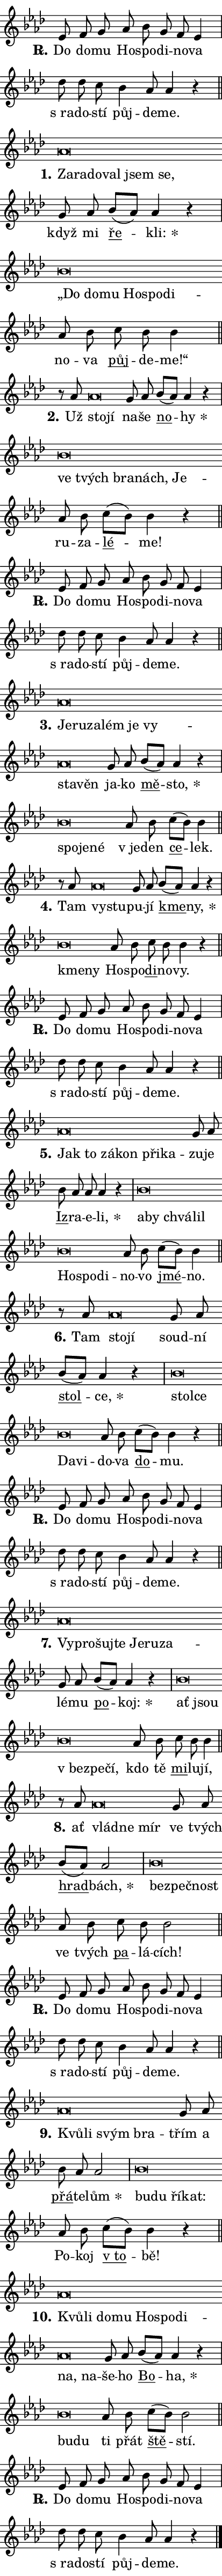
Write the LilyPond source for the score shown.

\version "2.24.0"
\header { tagline = "" }
\paper {
  indent = 0\cm
  top-margin = 0\cm
  right-margin = 0\cm
  bottom-margin = 0\cm
  left-margin = 0\cm
  paper-width = 7\cm
  page-breaking = #ly:one-page-breaking
  system-system-spacing.basic-distance = #11
  score-system-spacing.basic-distance = #11
  ragged-last = ##f
}


%% Author: Thomas Morley
%% https://lists.gnu.org/archive/html/lilypond-user/2020-05/msg00002.html
#(define (line-position grob)
"Returns position of @var[grob} in current system:
   @code{'start}, if at first time-step
   @code{'end}, if at last time-step
   @code{'middle} otherwise
"
  (let* ((col (ly:item-get-column grob))
         (ln (ly:grob-object col 'left-neighbor))
         (rn (ly:grob-object col 'right-neighbor))
         (col-to-check-left (if (ly:grob? ln) ln col))
         (col-to-check-right (if (ly:grob? rn) rn col))
         (break-dir-left
           (and
             (ly:grob-property col-to-check-left 'non-musical #f)
             (ly:item-break-dir col-to-check-left)))
         (break-dir-right
           (and
             (ly:grob-property col-to-check-right 'non-musical #f)
             (ly:item-break-dir col-to-check-right))))
        (cond ((eqv? 1 break-dir-left) 'start)
              ((eqv? -1 break-dir-right) 'end)
              (else 'middle))))

#(define (tranparent-at-line-position vctor)
  (lambda (grob)
  "Relying on @code{line-position} select the relevant enry from @var{vctor}.
Used to determine transparency,"
    (case (line-position grob)
      ((end) (not (vector-ref vctor 0)))
      ((middle) (not (vector-ref vctor 1)))
      ((start) (not (vector-ref vctor 2))))))

noteHeadBreakVisibility =
#(define-music-function (break-visibility)(vector?)
"Makes @code{NoteHead}s transparent relying on @var{break-visibility}"
#{
  \override NoteHead.transparent =
    #(tranparent-at-line-position break-visibility)
#})

#(define delete-ledgers-for-transparent-note-heads
  (lambda (grob)
    "Reads whether a @code{NoteHead} is transparent.
If so this @code{NoteHead} is removed from @code{'note-heads} from
@var{grob}, which is supposed to be @code{LedgerLineSpanner}.
As a result ledgers are not printed for this @code{NoteHead}"
    (let* ((nhds-array (ly:grob-object grob 'note-heads))
           (nhds-list
             (if (ly:grob-array? nhds-array)
                 (ly:grob-array->list nhds-array)
                 '()))
           ;; Relies on the transparent-property being done before
           ;; Staff.LedgerLineSpanner.after-line-breaking is executed.
           ;; This is fragile ...
           (to-keep
             (remove
               (lambda (nhd)
                 (ly:grob-property nhd 'transparent #f))
               nhds-list)))
      ;; TODO find a better method to iterate over grob-arrays, similiar
      ;; to filter/remove etc for lists
      ;; For now rebuilt from scratch
      (set! (ly:grob-object grob 'note-heads)  '())
      (for-each
        (lambda (nhd)
          (ly:pointer-group-interface::add-grob grob 'note-heads nhd))
        to-keep))))

hideNotes = {
  \noteHeadBreakVisibility #begin-of-line-visible
}
unHideNotes = {
  \noteHeadBreakVisibility #all-visible
}

% work-around for resetting accidentals
% https://lilypond.org/doc/v2.23/Documentation/notation/displaying-rhythms#unmetered-music
cadenzaMeasure = {
  \cadenzaOff
  \partial 1024 s1024
  \cadenzaOn
}

#(define-markup-command (accent layout props text) (markup?)
  "Underline accented syllable"
  (interpret-markup layout props
    #{\markup \override #'(offset . 4.3) \underline { #text }#}))

responsum = \markup \concat {
  "R" \hspace #-1.05 \path #0.1 #'((moveto 0 0.07) (lineto 0.9 0.8)) \hspace #0.05 "."
}

\layout {
    \context {
        \Staff
        \remove "Time_signature_engraver"
        \override LedgerLineSpanner.after-line-breaking = #delete-ledgers-for-transparent-note-heads
    }
    \context {
        \Voice {
            \override NoteHead.output-attributes = #'((class . "notehead"))
            \override Hairpin.height = #0.55
        }
    }
    \context {
        \Lyrics {
            \override StanzaNumber.output-attributes = #'((class . "stanzanumber"))
            \override LyricSpace.minimum-distance = #0.9
            \override LyricText.font-name = #"TeX Gyre Schola"
            \override LyricText.font-size = 1
            \override StanzaNumber.font-name = #"TeX Gyre Schola Bold"
            \override StanzaNumber.font-size = 1
        }
    }
}

% magnetic-lyrics.ily
%
%   written by
%     Jean Abou Samra <jean@abou-samra.fr>
%     Werner Lemberg <wl@gnu.org>
%
%   adapted by
%     Jiri Hon <jiri.hon@gmail.com>
%
% Version 2022-Apr-15

% https://www.mail-archive.com/lilypond-user@gnu.org/msg149350.html

#(define (Left_hyphen_pointer_engraver context)
   "Collect syllable-hyphen-syllable occurrences in lyrics and store
them in properties.  This engraver only looks to the left.  For
example, if the lyrics input is @code{foo -- bar}, it does the
following.

@itemize @bullet
@item
Set the @code{text} property of the @code{LyricHyphen} grob between
@q{foo} and @q{bar} to @code{foo}.

@item
Set the @code{left-hyphen} property of the @code{LyricText} grob with
text @q{foo} to the @code{LyricHyphen} grob between @q{foo} and
@q{bar}.
@end itemize

Use this auxiliary engraver in combination with the
@code{lyric-@/text::@/apply-@/magnetic-@/offset!} hook."
   (let ((hyphen #f)
         (text #f))
     (make-engraver
      (acknowledgers
       ((lyric-syllable-interface engraver grob source-engraver)
        (set! text grob)))
      (end-acknowledgers
       ((lyric-hyphen-interface engraver grob source-engraver)
        ;(when (not (grob::has-interface grob 'lyric-space-interface))
          (set! hyphen grob)));)
      ((stop-translation-timestep engraver)
       (when (and text hyphen)
         (ly:grob-set-object! text 'left-hyphen hyphen))
       (set! text #f)
       (set! hyphen #f)))))

#(define (lyric-text::apply-magnetic-offset! grob)
   "If the space between two syllables is less than the value in
property @code{LyricText@/.details@/.squash-threshold}, move the right
syllable to the left so that it gets concatenated with the left
syllable.

Use this function as a hook for
@code{LyricText@/.after-@/line-@/breaking} if the
@code{Left_@/hyphen_@/pointer_@/engraver} is active."
   (let ((hyphen (ly:grob-object grob 'left-hyphen #f)))
     (when hyphen
       (let ((left-text (ly:spanner-bound hyphen LEFT)))
         (when (grob::has-interface left-text 'lyric-syllable-interface)
           (let* ((common (ly:grob-common-refpoint grob left-text X))
                  (this-x-ext (ly:grob-extent grob common X))
                  (left-x-ext
                   (begin
                     ;; Trigger magnetism for left-text.
                     (ly:grob-property left-text 'after-line-breaking)
                     (ly:grob-extent left-text common X)))
                  ;; `delta` is the gap width between two syllables.
                  (delta (- (interval-start this-x-ext)
                            (interval-end left-x-ext)))
                  (details (ly:grob-property grob 'details))
                  (threshold (assoc-get 'squash-threshold details 0.2)))
             (when (< delta threshold)
               (let* (;; We have to manipulate the input text so that
                      ;; ligatures crossing syllable boundaries are not
                      ;; disabled.  For languages based on the Latin
                      ;; script this is essentially a beautification.
                      ;; However, for non-Western scripts it can be a
                      ;; necessity.
                      (lt (ly:grob-property left-text 'text))
                      (rt (ly:grob-property grob 'text))
                      (is-space (grob::has-interface hyphen 'lyric-space-interface))
                      (space (if is-space " " ""))
                      (space-markup (grob-interpret-markup grob " "))
                      (space-size (interval-length (ly:stencil-extent space-markup X)))
                      (extra-delta (if is-space space-size 0))
                      ;; Append new syllable.
                      (ltrt-space (if (and (string? lt) (string? rt))
                                (string-append lt space rt)
                                (make-concat-markup (list lt space rt))))
                      ;; Right-align `ltrt` to the right side.
                      (ltrt-space-markup (grob-interpret-markup
                               grob
                               (make-translate-markup
                                (cons (interval-length this-x-ext) 0)
                                (make-right-align-markup ltrt-space)))))
                 (begin
                   ;; Don't print `left-text`.
                   (ly:grob-set-property! left-text 'stencil #f)
                   ;; Set text and stencil (which holds all collected
                   ;; syllables so far) and shift it to the left.
                   (ly:grob-set-property! grob 'text ltrt-space)
                   (ly:grob-set-property! grob 'stencil ltrt-space-markup)
                   (ly:grob-translate-axis! grob (- (- delta extra-delta)) X))))))))))


#(define (lyric-hyphen::displace-bounds-first grob)
   ;; Make very sure this callback isn't triggered too early.
   (let ((left (ly:spanner-bound grob LEFT))
         (right (ly:spanner-bound grob RIGHT)))
     (ly:grob-property left 'after-line-breaking)
     (ly:grob-property right 'after-line-breaking)
     (ly:lyric-hyphen::print grob)))

squashThreshold = #0.4

\layout {
  \context {
    \Lyrics
    \consists #Left_hyphen_pointer_engraver
    \override LyricText.after-line-breaking =
      #lyric-text::apply-magnetic-offset!
    \override LyricHyphen.stencil = #lyric-hyphen::displace-bounds-first
    \override LyricText.details.squash-threshold = \squashThreshold
    \override LyricHyphen.minimum-distance = 0
    \override LyricHyphen.minimum-length = \squashThreshold
  }
}

squash = \override LyricText.details.squash-threshold = 9999
unSquash = \override LyricText.details.squash-threshold = \squashThreshold

left = \override LyricText.self-alignment-X = #LEFT
unLeft = \revert LyricText.self-alignment-X

starOffset = #(lambda (grob) 
                (let ((x_offset (ly:self-alignment-interface::aligned-on-x-parent grob)))
                  (if (= x_offset 0) 0 (+ x_offset 1.2))))

star = #(define-music-function (syllable)(string?)
"Append star separator at the end of a syllable"
#{
  \once \override LyricText.X-offset = #starOffset
  \lyricmode { \markup {
    #syllable
    \override #'((font-name . "TeX Gyre Schola Bold")) \hspace #0.2 \lower #0.65 \larger "*"
  } }
#})

starAccent = #(define-music-function (syllable)(string?)
"Append star separator at the end of a syllable and make accent"
#{
  \once \override LyricText.X-offset = #starOffset
  \lyricmode { \markup {
    \accent #syllable
    \override #'((font-name . "TeX Gyre Schola Bold")) \hspace #0.2 \lower #0.65 \larger "*"
  } }
#})

breath = #(define-music-function (syllable)(string?)
"Append breathing indicator at the end of a syllable"
#{
  \lyricmode { \markup { #syllable "+" } }
#})

optionalBreath = #(define-music-function (syllable)(string?)
"Append optional breathing indicator at the end of a syllable"
#{
  \lyricmode { \markup { #syllable "(+)" } }
#})


\score {
    <<
        \new Voice = "melody" { \cadenzaOn \key as \major \relative { es'8 f g as bes g f es4 \cadenzaMeasure \bar "|" des'8 des c \bar "" bes4 as8 as4 r \cadenzaMeasure \bar "||" \break } }
        \new Lyrics \lyricsto "melody" { \lyricmode { \set stanza = \responsum
Do do -- mu Ho -- spo -- di -- no -- va "s ra" -- do -- stí půj -- de -- me. } }
    >>
    \layout {}
}

\score {
    <<
        \new Voice = "melody" { \cadenzaOn \key as \major \relative { as'\breve*1/16 \hideNotes \breve*1/16 \bar "" \breve*1/16 \bar "" \breve*1/16 \bar "" \breve*1/16 \breve*1/16 \bar "" \unHideNotes g8 as \bar "" bes[( as)] as4 r \cadenzaMeasure \bar "|" bes\breve*1/16 \hideNotes \breve*1/16 \bar "" \breve*1/16 \bar "" \breve*1/16 \bar "" \breve*1/16 \breve*1/16 \bar "" \unHideNotes as8 bes \bar "" c bes bes4 \cadenzaMeasure \bar "||" \break } }
        \new Lyrics \lyricsto "melody" { \lyricmode { \set stanza = "1."
\left Za -- \squash ra -- do -- val jsem se, \unLeft \unSquash když mi \markup \accent ře -- \star kli: \left „Do \squash do -- mu Ho -- spo -- di -- \unLeft \unSquash no -- va \markup \accent půj -- de -- me!“ } }
    >>
    \layout {}
}

\score {
    <<
        \new Voice = "melody" { \cadenzaOn \key as \major \relative { r8 as' as\breve*1/16 \hideNotes \breve*1/16 \bar "" \unHideNotes g8 as \bar "" bes[( as)] as4 r \cadenzaMeasure \bar "|" bes\breve*1/16 \hideNotes \breve*1/16 \bar "" \breve*1/16 \bar "" \breve*1/16 \breve*1/16 \bar "" \unHideNotes as8 bes \bar "" c[( bes)] bes4 r \cadenzaMeasure \bar "||" \break } }
        \new Lyrics \lyricsto "melody" { \lyricmode { \set stanza = "2."
Už \left sto -- \squash jí \unLeft \unSquash na -- še \markup \accent no -- \star hy \left ve \squash tvých bra -- nách, Je -- \unLeft \unSquash ru -- za -- \markup \accent lé -- me! } }
    >>
    \layout {}
}

\score {
    <<
        \new Voice = "melody" { \cadenzaOn \key as \major \relative { es'8 f g as bes g f es4 \cadenzaMeasure \bar "|" des'8 des c \bar "" bes4 as8 as4 r \cadenzaMeasure \bar "||" \break } }
        \new Lyrics \lyricsto "melody" { \lyricmode { \set stanza = \responsum
Do do -- mu Ho -- spo -- di -- no -- va "s ra" -- do -- stí půj -- de -- me. } }
    >>
    \layout {}
}

\score {
    <<
        \new Voice = "melody" { \cadenzaOn \key as \major \relative { as'\breve*1/16 \hideNotes \breve*1/16 \bar "" \breve*1/16 \bar "" \breve*1/16 \bar "" \breve*1/16 \bar "" \breve*1/16 \bar "" \breve*1/16 \breve*1/16 \bar "" \unHideNotes g8 as \bar "" bes[( as)] as4 r \cadenzaMeasure \bar "|" bes\breve*1/16 \hideNotes \breve*1/16 \breve*1/16 \bar "" \unHideNotes as8 bes \bar "" c[( bes)] bes4 \cadenzaMeasure \bar "||" \break } }
        \new Lyrics \lyricsto "melody" { \lyricmode { \set stanza = "3."
\left Je -- \squash ru -- za -- lém je vy -- sta -- věn \unLeft \unSquash ja -- ko \markup \accent mě -- \star sto, \left spo -- \squash je -- né \unLeft \unSquash "v je" -- den \markup \accent ce -- lek. } }
    >>
    \layout {}
}

\score {
    <<
        \new Voice = "melody" { \cadenzaOn \key as \major \relative { r8 as' as\breve*1/16 \hideNotes \breve*1/16 \bar "" \unHideNotes g8 as \bar "" bes[( as)] as4 r \cadenzaMeasure \bar "|" bes\breve*1/16 \hideNotes \breve*1/16 \bar "" \unHideNotes as8 bes \bar "" c bes bes4 r \cadenzaMeasure \bar "||" \break } }
        \new Lyrics \lyricsto "melody" { \lyricmode { \set stanza = "4."
Tam \left vy -- \squash stu -- \unLeft \unSquash pu -- jí \markup \accent kme -- \star ny, \left kme -- \squash ny \unLeft \unSquash Ho -- spo -- \markup \accent di -- no -- vy. } }
    >>
    \layout {}
}

\score {
    <<
        \new Voice = "melody" { \cadenzaOn \key as \major \relative { es'8 f g as bes g f es4 \cadenzaMeasure \bar "|" des'8 des c \bar "" bes4 as8 as4 r \cadenzaMeasure \bar "||" \break } }
        \new Lyrics \lyricsto "melody" { \lyricmode { \set stanza = \responsum
Do do -- mu Ho -- spo -- di -- no -- va "s ra" -- do -- stí půj -- de -- me. } }
    >>
    \layout {}
}

\score {
    <<
        \new Voice = "melody" { \cadenzaOn \key as \major \relative { as'\breve*1/16 \hideNotes \breve*1/16 \bar "" \breve*1/16 \bar "" \breve*1/16 \bar "" \breve*1/16 \breve*1/16 \bar "" \unHideNotes g8 as \bar "" bes as as as4 r \cadenzaMeasure \bar "|" bes\breve*1/16 \hideNotes \breve*1/16 \bar "" \breve*1/16 \bar "" \breve*1/16 \bar "" \breve*1/16 \bar "" \breve*1/16 \breve*1/16 \bar "" \unHideNotes as8 bes \bar "" c[( bes)] bes4 \cadenzaMeasure \bar "||" \break } }
        \new Lyrics \lyricsto "melody" { \lyricmode { \set stanza = "5."
\left Jak \squash to zá -- kon při -- ka -- \unLeft \unSquash zu -- je \markup \accent Iz -- ra -- e -- \star li, \left a -- \squash by chvá -- lil Ho -- spo -- di -- \unLeft \unSquash no -- vo \markup \accent jmé -- no. } }
    >>
    \layout {}
}

\score {
    <<
        \new Voice = "melody" { \cadenzaOn \key as \major \relative { r8 as' as\breve*1/16 \hideNotes \breve*1/16 \bar "" \unHideNotes g8 as \bar "" bes[( as)] as4 r \cadenzaMeasure \bar "|" bes\breve*1/16 \hideNotes \breve*1/16 \bar "" \breve*1/16 \breve*1/16 \bar "" \unHideNotes as8 bes \bar "" c[( bes)] bes4 r \cadenzaMeasure \bar "||" \break } }
        \new Lyrics \lyricsto "melody" { \lyricmode { \set stanza = "6."
Tam \left sto -- \squash jí \unLeft \unSquash soud -- ní \markup \accent stol -- \star ce, \left stol -- \squash ce Da -- vi -- \unLeft \unSquash do -- va \markup \accent do -- mu. } }
    >>
    \layout {}
}

\score {
    <<
        \new Voice = "melody" { \cadenzaOn \key as \major \relative { es'8 f g as bes g f es4 \cadenzaMeasure \bar "|" des'8 des c \bar "" bes4 as8 as4 r \cadenzaMeasure \bar "||" \break } }
        \new Lyrics \lyricsto "melody" { \lyricmode { \set stanza = \responsum
Do do -- mu Ho -- spo -- di -- no -- va "s ra" -- do -- stí půj -- de -- me. } }
    >>
    \layout {}
}

\score {
    <<
        \new Voice = "melody" { \cadenzaOn \key as \major \relative { as'\breve*1/16 \hideNotes \breve*1/16 \bar "" \breve*1/16 \bar "" \breve*1/16 \bar "" \breve*1/16 \bar "" \breve*1/16 \breve*1/16 \bar "" \unHideNotes g8 as \bar "" bes[( as)] as4 r \cadenzaMeasure \bar "|" bes\breve*1/16 \hideNotes \breve*1/16 \bar "" \breve*1/16 \bar "" \breve*1/16 \breve*1/16 \bar "" \unHideNotes as8 bes \bar "" c bes bes4 \cadenzaMeasure \bar "||" \break } }
        \new Lyrics \lyricsto "melody" { \lyricmode { \set stanza = "7."
\left Vy -- \squash pro -- šuj -- te Je -- ru -- za -- \unLeft \unSquash lé -- mu \markup \accent po -- \star koj: \left ať \squash jsou "v bez" -- pe -- čí, \unLeft \unSquash kdo tě \markup \accent mi -- lu -- jí, } }
    >>
    \layout {}
}

\score {
    <<
        \new Voice = "melody" { \cadenzaOn \key as \major \relative { r8 as' as\breve*1/16 \hideNotes \breve*1/16 \breve*1/16 \bar "" \unHideNotes g8 as \bar "" bes[( as)] as2 \cadenzaMeasure \bar "|" bes\breve*1/16 \hideNotes \breve*1/16 \breve*1/16 \bar "" \unHideNotes as8 bes \bar "" c bes bes2 \cadenzaMeasure \bar "||" \break } }
        \new Lyrics \lyricsto "melody" { \lyricmode { \set stanza = "8."
ať \left vlád -- \squash ne mír \unLeft \unSquash ve tvých \markup \accent hrad -- \star bách, \left bez -- \squash peč -- nost \unLeft \unSquash ve tvých \markup \accent pa -- lá -- cích! } }
    >>
    \layout {}
}

\score {
    <<
        \new Voice = "melody" { \cadenzaOn \key as \major \relative { es'8 f g as bes g f es4 \cadenzaMeasure \bar "|" des'8 des c \bar "" bes4 as8 as4 r \cadenzaMeasure \bar "||" \break } }
        \new Lyrics \lyricsto "melody" { \lyricmode { \set stanza = \responsum
Do do -- mu Ho -- spo -- di -- no -- va "s ra" -- do -- stí půj -- de -- me. } }
    >>
    \layout {}
}

\score {
    <<
        \new Voice = "melody" { \cadenzaOn \key as \major \relative { as'\breve*1/16 \hideNotes \breve*1/16 \bar "" \breve*1/16 \breve*1/16 \bar "" \unHideNotes g8 as \bar "" bes as as2 \cadenzaMeasure \bar "|" bes\breve*1/16 \hideNotes \breve*1/16 \bar "" \breve*1/16 \breve*1/16 \bar "" \unHideNotes as8 bes \bar "" c[( bes)] bes4 r \cadenzaMeasure \bar "||" \break } }
        \new Lyrics \lyricsto "melody" { \lyricmode { \set stanza = "9."
\left Kvů -- \squash li svým bra -- \unLeft \unSquash třím a \markup \accent přá -- te -- \star lům \left bu -- \squash du ří -- kat: \unLeft \unSquash Po -- koj \markup \accent "v to" -- bě! } }
    >>
    \layout {}
}

\score {
    <<
        \new Voice = "melody" { \cadenzaOn \key as \major \relative { as'\breve*1/16 \hideNotes \breve*1/16 \bar "" \breve*1/16 \bar "" \breve*1/16 \bar "" \breve*1/16 \bar "" \breve*1/16 \bar "" \breve*1/16 \bar "" \breve*1/16 \breve*1/16 \bar "" \unHideNotes g8 as \bar "" bes[( as)] as4 r \cadenzaMeasure \bar "|" bes\breve*1/16 \hideNotes \breve*1/16 \bar "" \unHideNotes as8 bes \bar "" c[( bes)] bes2 \cadenzaMeasure \bar "||" \break } }
        \new Lyrics \lyricsto "melody" { \lyricmode { \set stanza = "10."
\left Kvů -- \squash li do -- mu Ho -- spo -- di -- na, na -- \unLeft \unSquash še -- ho \markup \accent Bo -- \star ha, \left bu -- \squash du \unLeft \unSquash ti přát \markup \accent ště -- stí. } }
    >>
    \layout {}
}

\score {
    <<
        \new Voice = "melody" { \cadenzaOn \key as \major \relative { es'8 f g as bes g f es4 \cadenzaMeasure \bar "|" des'8 des c \bar "" bes4 as8 as4 r \cadenzaMeasure \bar "||" \break } \bar "|." }
        \new Lyrics \lyricsto "melody" { \lyricmode { \set stanza = \responsum
Do do -- mu Ho -- spo -- di -- no -- va "s ra" -- do -- stí půj -- de -- me. } }
    >>
    \layout {}
}
